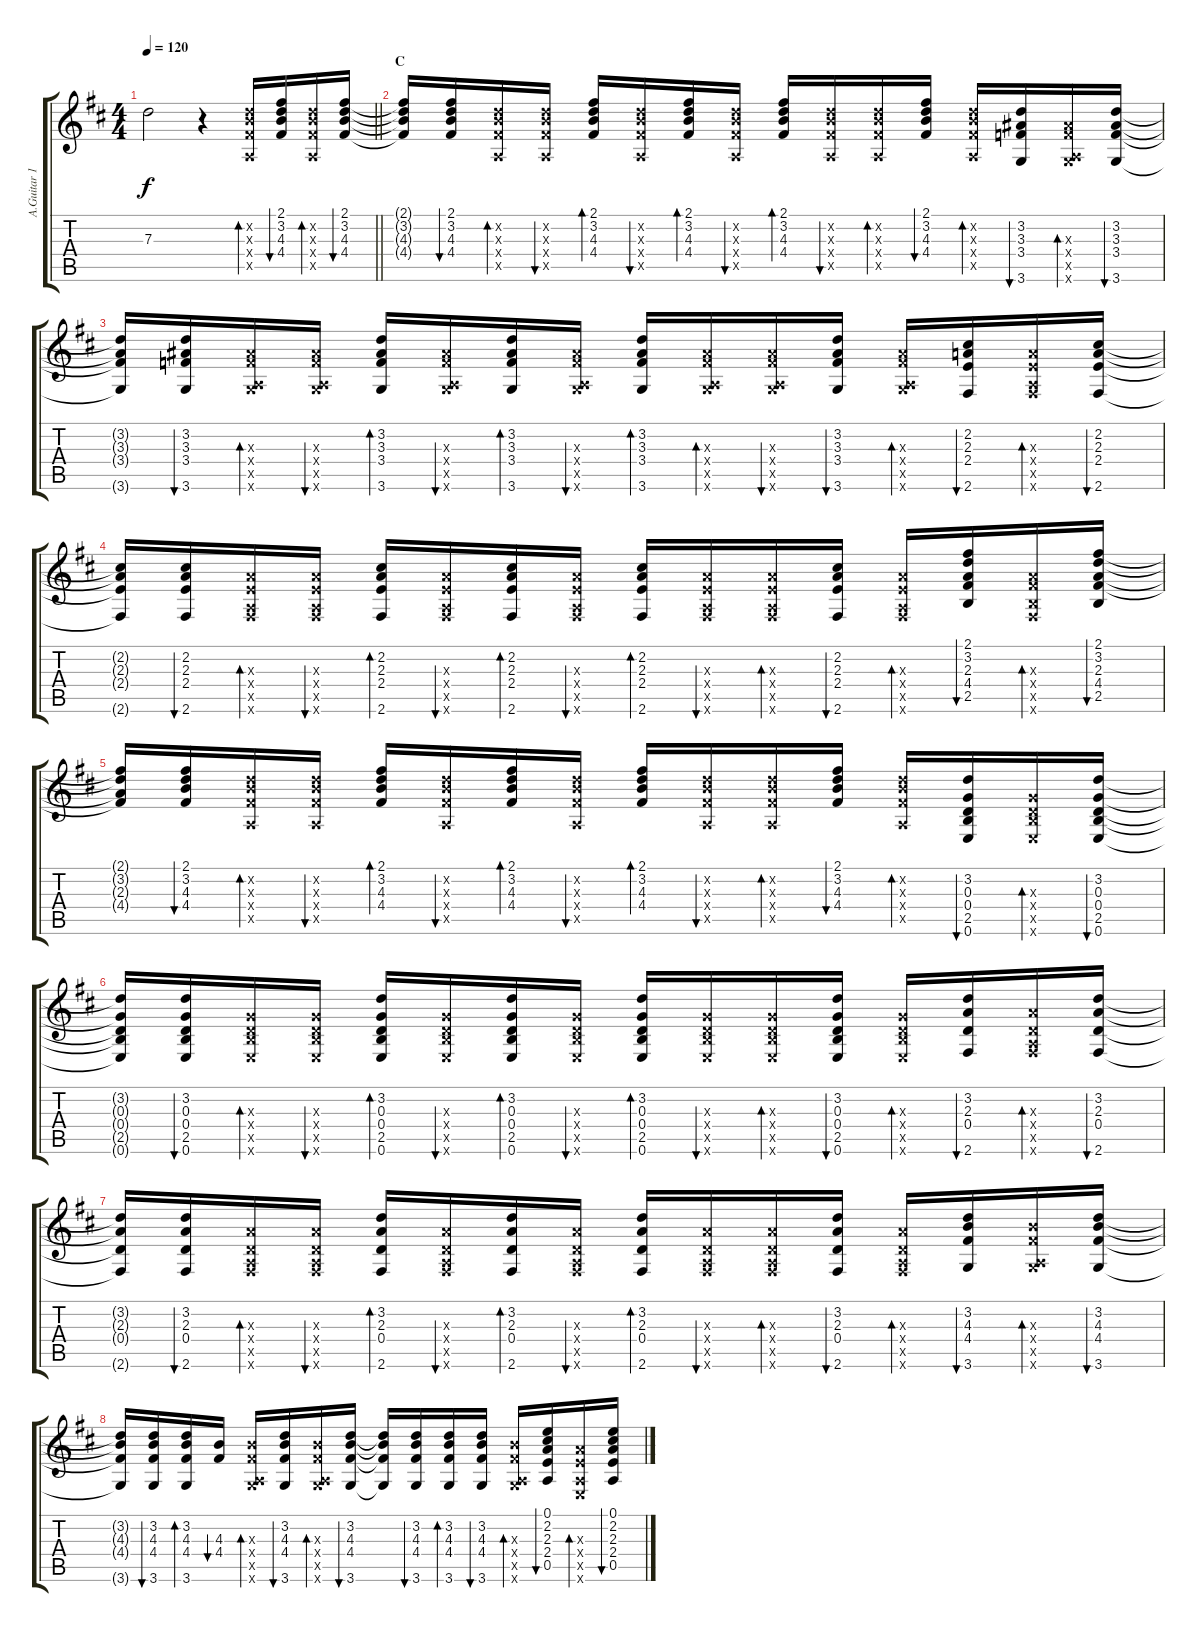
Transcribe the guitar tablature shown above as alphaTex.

\track ("A.Guitar 1" "A.Guitar 1") {instrument acousticguitarsteel}
\staff {score tabs}
\tuning (E4 B3 G3 D3 A2 E2) {hide}
\ts (4 4)
\tempo 120
\clef g2
\barLineRight lightlight
\ks d
7.3{t}.2{dy f} r.4 (3.2{x} 4.3{x} 4.4{x} 0.5{x}).16{bd 30 instrument acousticguitarsteel} (2.1 3.2 4.3 4.4).16{bu 30} (3.2{x} 4.3{x} 4.4{x} 0.5{x}).16{bd 30} (2.1 3.2 4.3 4.4).16{bu 30} |
\section ("" "C")
(2.1{t} 3.2{t} 4.3{t} 4.4{t}).16 (2.1 3.2 4.3 4.4).16{bu 30} (3.2{x} 4.3{x} 4.4{x} 0.5{x}).16{bd 30} (3.2{x} 4.3{x} 4.4{x} 0.5{x}).16{bu 30} (2.1 3.2 4.3 4.4).16{bd 30} (3.2{x} 4.3{x} 4.4{x} 0.5{x}).16{bu 30} (2.1 3.2 4.3 4.4).16{bd 30} (3.2{x} 4.3{x} 4.4{x} 0.5{x}).16{bu 30} (2.1 3.2 4.3 4.4).16{bd 30} (3.2{x} 4.3{x} 4.4{x} 0.5{x}).16{bu 30} (3.2{x} 4.3{x} 4.4{x} 0.5{x}).16{bd 30} (2.1 3.2 4.3 4.4).16{bu 30} (3.2{x} 4.3{x} 4.4{x} 0.5{x}).16{bd 30} (3.2 3.3 3.4 3.6).16{bu 30} (3.3{x} 3.4{x} 0.5{x} 3.6{x}).16{bd 30} (3.2 3.3 3.4 3.6).16{bu 30} |
(3.2{t} 3.3{t} 3.4{t} 3.6{t}).16 (3.2 3.3 3.4 3.6).16{bu 30} (3.3{x} 3.4{x} 0.5{x} 3.6{x}).16{bd 30} (3.3{x} 3.4{x} 0.5{x} 3.6{x}).16{bu 30} (3.2 3.3 3.4 3.6).16{bd 30} (3.3{x} 3.4{x} 0.5{x} 3.6{x}).16{bu 30} (3.2 3.3 3.4 3.6).16{bd 30} (3.3{x} 3.4{x} 0.5{x} 3.6{x}).16{bu 30} (3.2 3.3 3.4 3.6).16{bd 30} (3.3{x} 3.4{x} 0.5{x} 3.6{x}).16{bd 30} (3.3{x} 3.4{x} 0.5{x} 3.6{x}).16{bu 30} (3.2 3.3 3.4 3.6).16{bu 30} (3.3{x} 3.4{x} 0.5{x} 3.6{x}).16{bd 30} (2.2 2.3 2.4 2.6).16{bu 30} (2.3{x} 2.4{x} 0.5{x} 2.6{x}).16{bd 30} (2.2 2.3 2.4 2.6).16{bu 30} |
(2.2{t} 2.3{t} 2.4{t} 2.6{t}).16 (2.2 2.3 2.4 2.6).16{bu 30} (2.3{x} 2.4{x} 0.5{x} 2.6{x}).16{bd 30} (2.3{x} 2.4{x} 0.5{x} 2.6{x}).16{bu 30} (2.2 2.3 2.4 2.6).16{bd 30} (2.3{x} 2.4{x} 0.5{x} 2.6{x}).16{bu 30} (2.2 2.3 2.4 2.6).16{bd 30} (2.3{x} 2.4{x} 0.5{x} 2.6{x}).16{bu 30} (2.2 2.3 2.4 2.6).16{bd 30} (2.3{x} 2.4{x} 0.5{x} 2.6{x}).16{bu 30} (2.3{x} 2.4{x} 0.5{x} 2.6{x}).16{bd 30} (2.2 2.3 2.4 2.6).16{bu 30} (2.3{x} 2.4{x} 0.5{x} 2.6{x}).16{bd 30} (2.1 3.2 2.3 4.4 2.5).16{bu 30} (2.3{x} 4.4{x} 2.5{x} 2.6{x}).16{bd 30} (2.1 3.2 2.3 4.4 2.5).16{bu 30} |
(2.1{t} 3.2{t} 2.3{t} 4.4{t}).16 (2.1 3.2 4.3 4.4).16{bu 30} (3.2{x} 4.3{x} 4.4{x} 0.5{x}).16{bd 30} (3.2{x} 4.3{x} 4.4{x} 0.5{x}).16{bu 30} (2.1 3.2 4.3 4.4).16{bd 30} (3.2{x} 4.3{x} 4.4{x} 0.5{x}).16{bu 30} (2.1 3.2 4.3 4.4).16{bd 30} (3.2{x} 4.3{x} 4.4{x} 0.5{x}).16{bu 30} (2.1 3.2 4.3 4.4).16{bd 30} (3.2{x} 4.3{x} 4.4{x} 0.5{x}).16{bu 30} (3.2{x} 4.3{x} 4.4{x} 0.5{x}).16{bd 30} (2.1 3.2 4.3 4.4).16{bu 30} (3.2{x} 4.3{x} 4.4{x} 0.5{x}).16{bd 30} (3.2 0.3 0.4 2.5 0.6).16{bu 30} (0.3{x} 0.4{x} 2.5{x} 0.6{x}).16{bd 30} (3.2 0.3 0.4 2.5 0.6).16{bu 30} |
(3.2{t} 0.3{t} 0.4{t} 2.5{t} 0.6{t}).16 (3.2 0.3 0.4 2.5 0.6).16{bu 30} (0.3{x} 0.4{x} 2.5{x} 0.6{x}).16{bd 30} (0.3{x} 0.4{x} 2.5{x} 0.6{x}).16{bu 30} (3.2 0.3 0.4 2.5 0.6).16{bd 30} (0.3{x} 0.4{x} 2.5{x} 0.6{x}).16{bu 30} (3.2 0.3 0.4 2.5 0.6).16{bd 30} (0.3{x} 0.4{x} 2.5{x} 0.6{x}).16{bu 30} (3.2 0.3 0.4 2.5 0.6).16{bd 30} (0.3{x} 0.4{x} 2.5{x} 0.6{x}).16{bu 30} (0.3{x} 0.4{x} 2.5{x} 0.6{x}).16{bd 30} (3.2 0.3 0.4 2.5 0.6).16{bu 30} (0.3{x} 0.4{x} 2.5{x} 0.6{x}).16{bd 30} (3.2 2.3 0.4 2.6).16{bu 30} (2.3{x} 0.4{x} 0.5{x} 2.6{x}).16{bd 30} (3.2 2.3 0.4 2.6).16{bu 30} |
(3.2{t} 2.3{t} 0.4{t} 2.6{t}).16 (3.2 2.3 0.4 2.6).16{bu 30} (2.3{x} 0.4{x} 0.5{x} 2.6{x}).16{bd 30} (2.3{x} 0.4{x} 0.5{x} 2.6{x}).16{bu 30} (3.2 2.3 0.4 2.6).16{bd 30} (2.3{x} 0.4{x} 0.5{x} 2.6{x}).16{bu 30} (3.2 2.3 0.4 2.6).16{bd 30} (2.3{x} 0.4{x} 0.5{x} 2.6{x}).16{bu 30} (3.2 2.3 0.4 2.6).16{bd 30} (2.3{x} 0.4{x} 0.5{x} 2.6{x}).16{bu 30} (2.3{x} 0.4{x} 0.5{x} 2.6{x}).16{bd 30} (3.2 2.3 0.4 2.6).16{bu 30} (2.3{x} 0.4{x} 0.5{x} 2.6{x}).16{bd 30} (3.2 4.3 4.4 3.6).16{bu 30} (4.3{x} 4.4{x} 0.5{x} 3.6{x}).16{bd 30} (3.2 4.3 4.4 3.6).16{bu 30} |
(3.2{t} 4.3{t} 4.4{t} 3.6{t}).16 (3.2 4.3 4.4 3.6).16{bu 30} (3.2 4.3 4.4 3.6).16{bd 30} (4.3 4.4).16{bu 30} (4.3{x} 4.4{x} 0.5{x} 3.6{x}).16{bd 30} (3.2 4.3 4.4 3.6).16{bu 30} (4.3{x} 4.4{x} 0.5{x} 3.6{x}).16{bd 30} (3.2 4.3 4.4 3.6).16{bu 30} (3.2{t} 4.3{t} 4.4{t} 3.6{t}).16 (3.2 4.3 4.4 3.6).16{bu 30} (3.2 4.3 4.4 3.6).16{bd 30} (3.2 4.3 4.4 3.6).16{bu 30} (4.3{x} 4.4{x} 0.5{x} 3.6{x}).16{bd 30} (0.1 2.2 2.3 2.4 0.5).16{bu 30} (2.3{x} 2.4{x} 0.5{x} 0.6{x}).16{bd 30} (0.1 2.2 2.3 2.4 0.5).16{bu 30}
